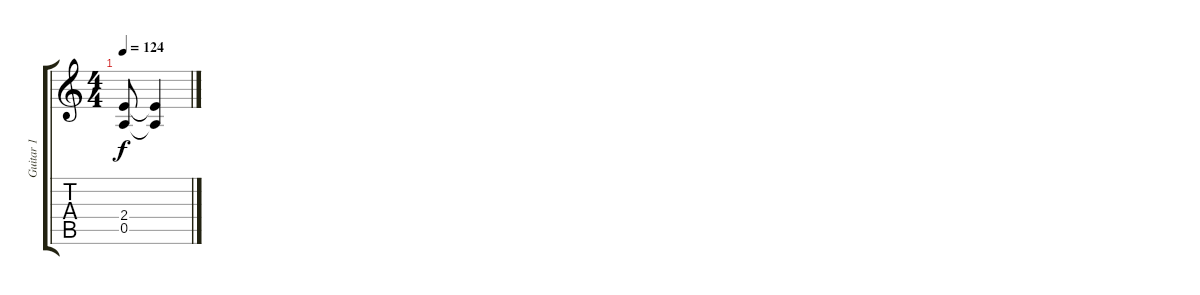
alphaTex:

\track ("Guitar 1" "Guitar 1") {instrument distortionguitar}
\staff {score tabs}
\tuning (E4 B3 G3 D3 A2 E2) {hide}
\ts (4 4)
\tempo 124
\clef g2
\ks c
(2.4 0.5).8{dy f} (2.4{t} 0.5{t}).4
